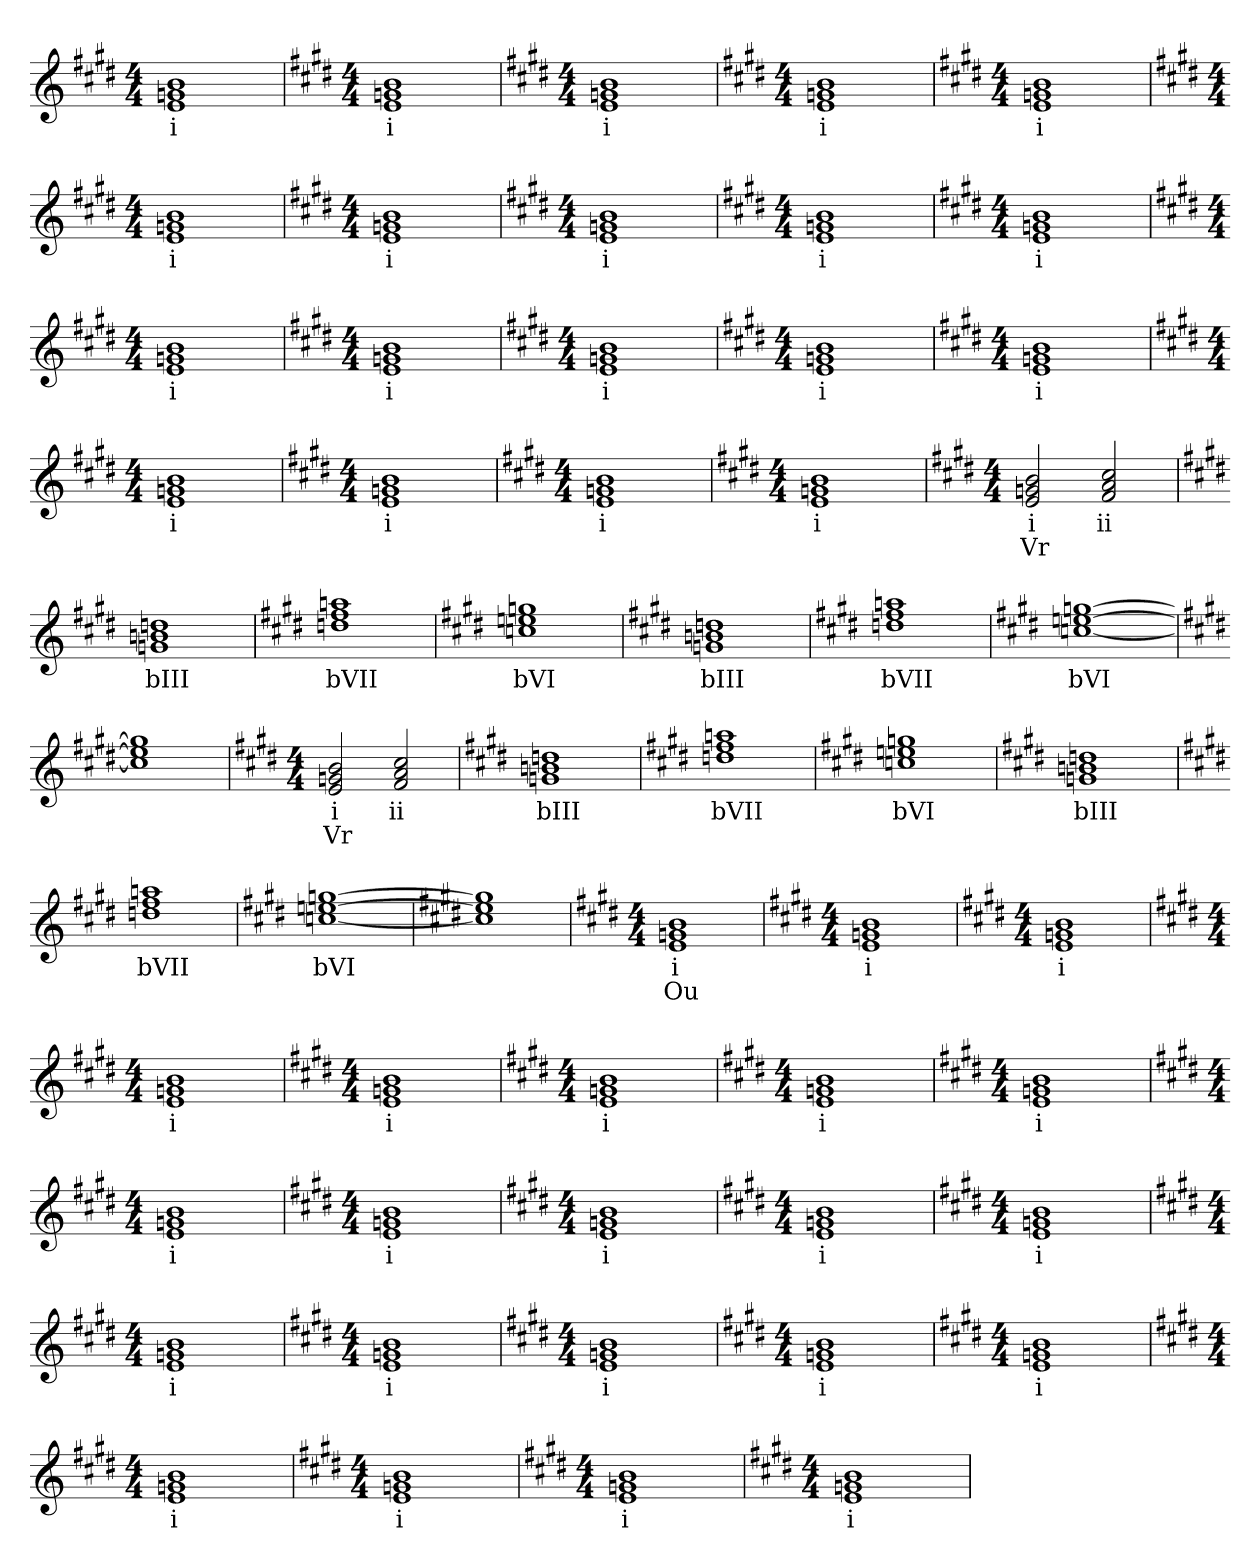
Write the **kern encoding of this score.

**kern	**text	**text
*part1	*part1	*part1
*staff1	*staff1	*staff1
*k[f#c#g#d#]	*	*
*E:	*	*
*M4/4	*	*
=	=	=
1e 1gn 1b	i	.
=	=	=
*k[f#c#g#d#]	*	*
*E:	*	*
*M4/4	*	*
1e 1gn 1b	i	.
=	=	=
*k[f#c#g#d#]	*	*
*E:	*	*
*M4/4	*	*
1e 1gn 1b	i	.
=	=	=
*k[f#c#g#d#]	*	*
*E:	*	*
*M4/4	*	*
1e 1gn 1b	i	.
=	=	=
*k[f#c#g#d#]	*	*
*E:	*	*
*M4/4	*	*
1e 1gn 1b	i	.
=	=	=
*k[f#c#g#d#]	*	*
*E:	*	*
*M4/4	*	*
1e 1gn 1b	i	.
=	=	=
*k[f#c#g#d#]	*	*
*E:	*	*
*M4/4	*	*
1e 1gn 1b	i	.
=	=	=
*k[f#c#g#d#]	*	*
*E:	*	*
*M4/4	*	*
1e 1gn 1b	i	.
=	=	=
*k[f#c#g#d#]	*	*
*E:	*	*
*M4/4	*	*
1e 1gn 1b	i	.
=	=	=
*k[f#c#g#d#]	*	*
*E:	*	*
*M4/4	*	*
1e 1gn 1b	i	.
=	=	=
*k[f#c#g#d#]	*	*
*E:	*	*
*M4/4	*	*
1e 1gn 1b	i	.
=	=	=
*k[f#c#g#d#]	*	*
*E:	*	*
*M4/4	*	*
1e 1gn 1b	i	.
=	=	=
*k[f#c#g#d#]	*	*
*E:	*	*
*M4/4	*	*
1e 1gn 1b	i	.
=	=	=
*k[f#c#g#d#]	*	*
*E:	*	*
*M4/4	*	*
1e 1gn 1b	i	.
=	=	=
*k[f#c#g#d#]	*	*
*E:	*	*
*M4/4	*	*
1e 1gn 1b	i	.
=	=	=
*k[f#c#g#d#]	*	*
*E:	*	*
*M4/4	*	*
1e 1gn 1b	i	.
=	=	=
*k[f#c#g#d#]	*	*
*E:	*	*
*M4/4	*	*
1e 1gn 1b	i	.
=	=	=
*k[f#c#g#d#]	*	*
*E:	*	*
*M4/4	*	*
1e 1gn 1b	i	.
=	=	=
*k[f#c#g#d#]	*	*
*E:	*	*
*M4/4	*	*
1e 1gn 1b	i	.
=	=	=
*k[f#c#g#d#]	*	*
*E:	*	*
*M4/4	*	*
2e 2gn 2b	i	Vr
2f# 2a 2cc#	ii	.
=	=	=
*k[f#c#g#d#]	*	*
*E:	*	*
1gn 1bn 1ddn	bIII	.
=	=	=
*k[f#c#g#d#]	*	*
*E:	*	*
1ddn 1ff# 1aan	bVII	.
=	=	=
*k[f#c#g#d#]	*	*
*E:	*	*
1ccn 1een 1ggn	bVI	.
=	=	=
*k[f#c#g#d#]	*	*
*E:	*	*
1gn 1bn 1ddn	bIII	.
=	=	=
*k[f#c#g#d#]	*	*
*E:	*	*
1ddn 1ff# 1aan	bVII	.
=	=	=
*k[f#c#g#d#]	*	*
*E:	*	*
[1ccn [1een [1ggn	bVI	.
=	=	=
*k[f#c#g#d#]	*	*
*E:	*	*
1ccn] 1een] 1ggn]	.	.
=	=	=
*k[f#c#g#d#]	*	*
*E:	*	*
*M4/4	*	*
2e 2gn 2b	i	Vr
2f# 2a 2cc#	ii	.
=	=	=
*k[f#c#g#d#]	*	*
*E:	*	*
1gn 1bn 1ddn	bIII	.
=	=	=
*k[f#c#g#d#]	*	*
*E:	*	*
1ddn 1ff# 1aan	bVII	.
=	=	=
*k[f#c#g#d#]	*	*
*E:	*	*
1ccn 1een 1ggn	bVI	.
=	=	=
*k[f#c#g#d#]	*	*
*E:	*	*
1gn 1bn 1ddn	bIII	.
=	=	=
*k[f#c#g#d#]	*	*
*E:	*	*
1ddn 1ff# 1aan	bVII	.
=	=	=
*k[f#c#g#d#]	*	*
*E:	*	*
[1ccn [1een [1ggn	bVI	.
=	=	=
*k[f#c#g#d#]	*	*
*E:	*	*
1ccn] 1een] 1ggn]	.	.
=	=	=
*k[f#c#g#d#]	*	*
*E:	*	*
*M4/4	*	*
1e 1gn 1b	i	Ou
=	=	=
*k[f#c#g#d#]	*	*
*E:	*	*
*M4/4	*	*
1e 1gn 1b	i	.
=	=	=
*k[f#c#g#d#]	*	*
*E:	*	*
*M4/4	*	*
1e 1gn 1b	i	.
=	=	=
*k[f#c#g#d#]	*	*
*E:	*	*
*M4/4	*	*
1e 1gn 1b	i	.
=	=	=
*k[f#c#g#d#]	*	*
*E:	*	*
*M4/4	*	*
1e 1gn 1b	i	.
=	=	=
*k[f#c#g#d#]	*	*
*E:	*	*
*M4/4	*	*
1e 1gn 1b	i	.
=	=	=
*k[f#c#g#d#]	*	*
*E:	*	*
*M4/4	*	*
1e 1gn 1b	i	.
=	=	=
*k[f#c#g#d#]	*	*
*E:	*	*
*M4/4	*	*
1e 1gn 1b	i	.
=	=	=
*k[f#c#g#d#]	*	*
*E:	*	*
*M4/4	*	*
1e 1gn 1b	i	.
=	=	=
*k[f#c#g#d#]	*	*
*E:	*	*
*M4/4	*	*
1e 1gn 1b	i	.
=	=	=
*k[f#c#g#d#]	*	*
*E:	*	*
*M4/4	*	*
1e 1gn 1b	i	.
=	=	=
*k[f#c#g#d#]	*	*
*E:	*	*
*M4/4	*	*
1e 1gn 1b	i	.
=	=	=
*k[f#c#g#d#]	*	*
*E:	*	*
*M4/4	*	*
1e 1gn 1b	i	.
=	=	=
*k[f#c#g#d#]	*	*
*E:	*	*
*M4/4	*	*
1e 1gn 1b	i	.
=	=	=
*k[f#c#g#d#]	*	*
*E:	*	*
*M4/4	*	*
1e 1gn 1b	i	.
=	=	=
*k[f#c#g#d#]	*	*
*E:	*	*
*M4/4	*	*
1e 1gn 1b	i	.
=	=	=
*k[f#c#g#d#]	*	*
*E:	*	*
*M4/4	*	*
1e 1gn 1b	i	.
=	=	=
*k[f#c#g#d#]	*	*
*E:	*	*
*M4/4	*	*
1e 1gn 1b	i	.
=	=	=
*k[f#c#g#d#]	*	*
*E:	*	*
*M4/4	*	*
1e 1gn 1b	i	.
=	=	=
*k[f#c#g#d#]	*	*
*E:	*	*
*M4/4	*	*
1e 1gn 1b	i	.
=	=	=
*k[f#c#g#d#]	*	*
*E:	*	*
*M4/4	*	*
1e 1gn 1b	i	.
=	=	=
*k[f#c#g#d#]	*	*
*E:	*	*
*M4/4	*	*
1e 1gn 1b	i	.
=	=	=
*-	*-	*-
